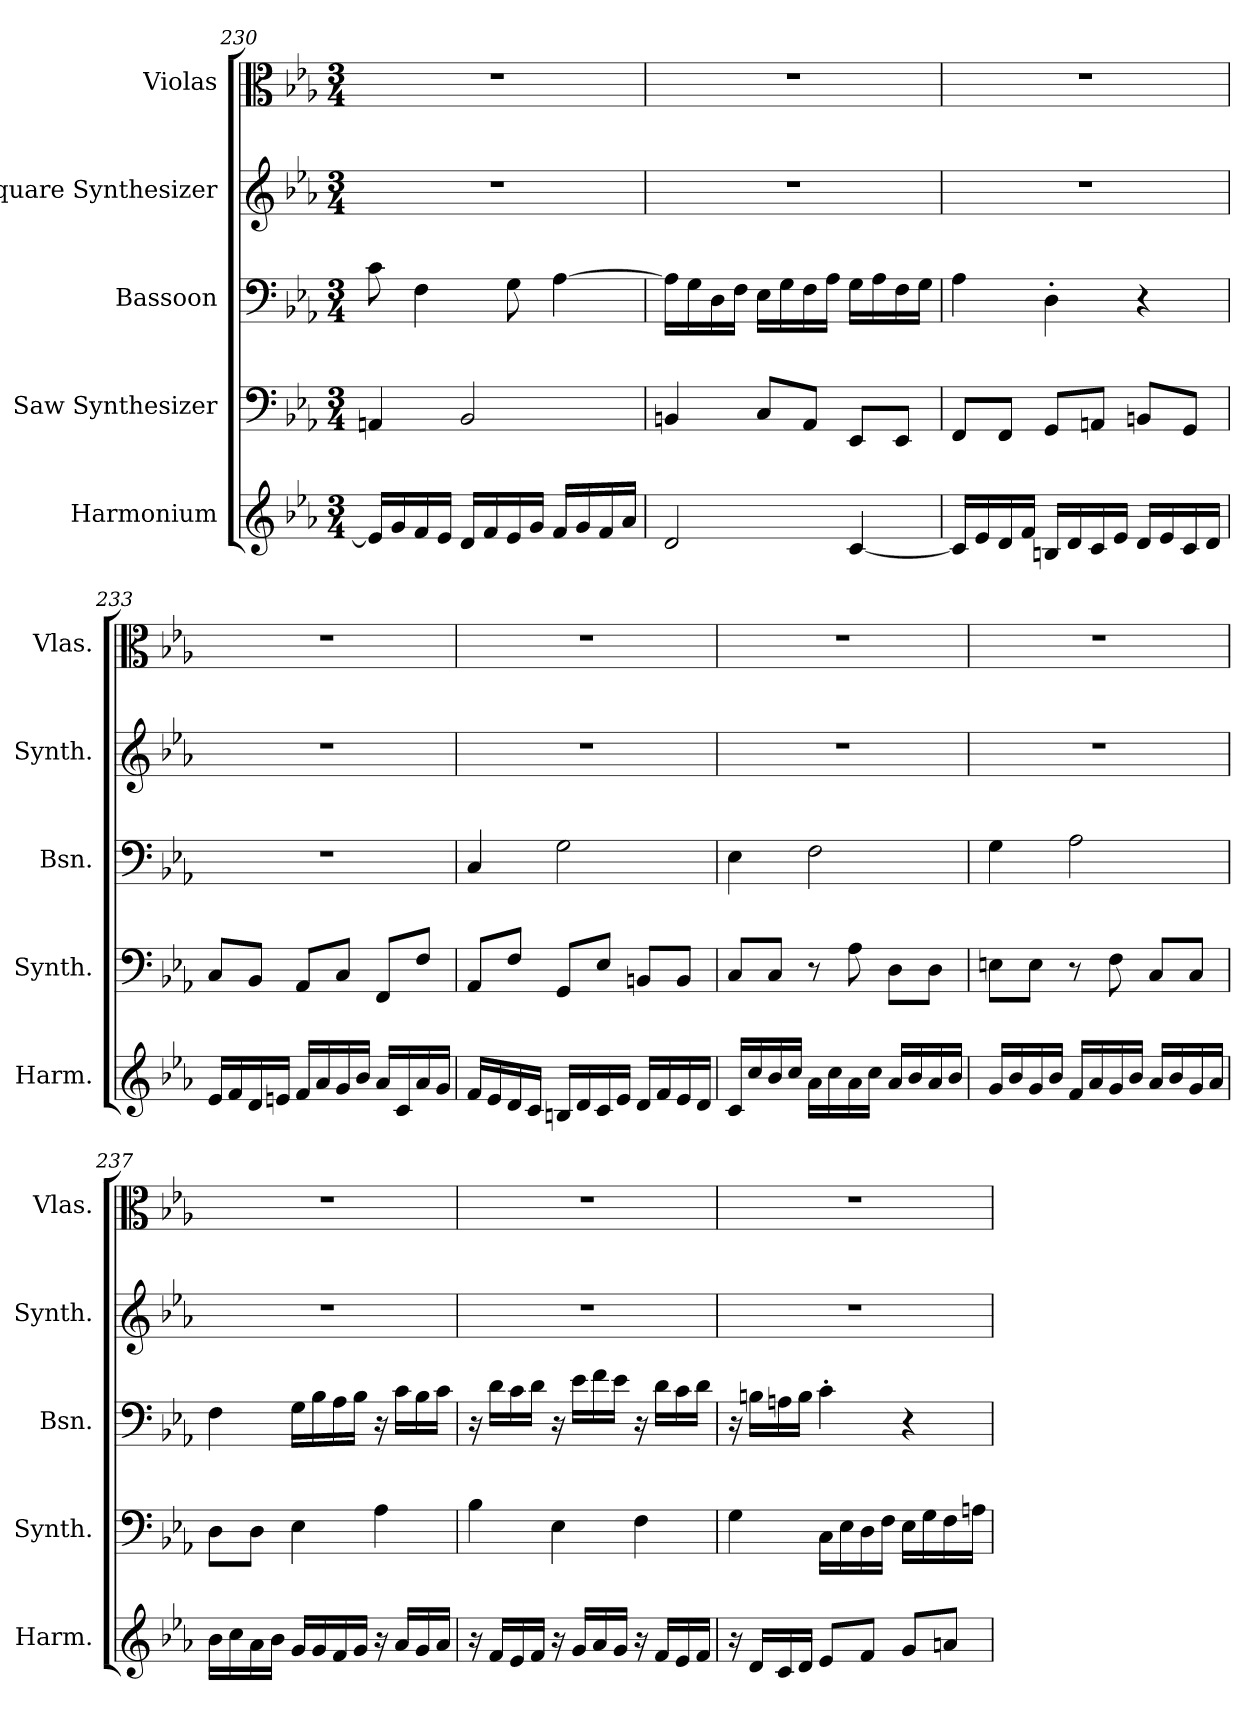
**kern	**kern	**kern	**kern	**kern
*part5	*part4	*part3	*part2	*part1
*staff5	*staff4	*staff3	*staff2	*staff1
*I"Harmonium	*I"Saw Synthesizer	*I"Bassoon	*I"Square Synthesizer	*I"Violas
*I'Harm.	*I'Synth.	*I'Bsn.	*I'Synth.	*I'Vlas.
*clefG2	*clefF4	*clefF4	*clefG2	*clefC3
*k[b-e-a-]	*k[b-e-a-]	*k[b-e-a-]	*k[b-e-a-]	*k[b-e-a-]
*M3/4	*M3/4	*M3/4	*M3/4	*M3/4
=230	=230	=230	=230	=230
16e-/LL]	4AAn/	8c\	2.r	2.r
16g/	.	.	.	.
16f/	.	4F\	.	.
16e-/JJ	.	.	.	.
16d/LL	2BB-/	.	.	.
16f/	.	.	.	.
16e-/	.	8G\	.	.
16g/JJ	.	.	.	.
16f/LL	.	[4A-\	.	.
16g/	.	.	.	.
16f/	.	.	.	.
16a-/JJ	.	.	.	.
=231	=231	=231	=231	=231
2d/	4BBn/	16A-\LL]	2.r	2.r
.	.	16G\	.	.
.	.	16D\	.	.
.	.	16F\JJ	.	.
.	8C/L	16E-\LL	.	.
.	.	16G\	.	.
.	8AA-/J	16F\	.	.
.	.	16A-\JJ	.	.
[4c/	8EE-/L	16G\LL	.	.
.	.	16A-\	.	.
.	8EE-/J	16F\	.	.
.	.	16G\JJ	.	.
!!LO:PB:g=z
=232	=232	=232	=232	=232
16c/LL]	8FF/L	4A-\	2.r	2.r
16e-/	.	.	.	.
16d/	8FF/J	.	.	.
16f/JJ	.	.	.	.
16Bn/LL	8GG/L	4D'\	.	.
16d/	.	.	.	.
16c/	8AAn/J	.	.	.
16e-/JJ	.	.	.	.
16d/LL	8BBn/L	4r	.	.
16e-/	.	.	.	.
16c/	8GG/J	.	.	.
16d/JJ	.	.	.	.
=233	=233	=233	=233	=233
16e-/LL	8C/L	2.r	2.r	2.r
16f/	.	.	.	.
16d/	8BB-/J	.	.	.
16en/JJ	.	.	.	.
16f/LL	8AA-/L	.	.	.
16a-/	.	.	.	.
16g/	8C/J	.	.	.
16b-/JJ	.	.	.	.
16a-/LL	8FF/L	.	.	.
16c/	.	.	.	.
16a-/	8F/J	.	.	.
16g/JJ	.	.	.	.
=234	=234	=234	=234	=234
16f/LL	8AA-/L	4C/	2.r	2.r
16e-/	.	.	.	.
16d/	8F/J	.	.	.
16c/JJ	.	.	.	.
16Bn/LL	8GG/L	2G\	.	.
16d/	.	.	.	.
16c/	8E-/J	.	.	.
16e-/JJ	.	.	.	.
16d/LL	8BBn/L	.	.	.
16f/	.	.	.	.
16e-/	8BB/J	.	.	.
16d/JJ	.	.	.	.
!!LO:LB:g=z
=235	=235	=235	=235	=235
16c/LL	8C/L	4E-\	2.r	2.r
16cc/	.	.	.	.
16b-/	8C/J	.	.	.
16cc/JJ	.	.	.	.
16a-\LL	8r	2F\	.	.
16cc\	.	.	.	.
16a-\	8A-\	.	.	.
16cc\JJ	.	.	.	.
16a-/LL	8D\L	.	.	.
16b-/	.	.	.	.
16a-/	8D\J	.	.	.
16b-/JJ	.	.	.	.
=236	=236	=236	=236	=236
16g/LL	8En\L	4G\	2.r	2.r
16b-/	.	.	.	.
16g/	8E\J	.	.	.
16b-/JJ	.	.	.	.
16f/LL	8r	2A-\	.	.
16a-/	.	.	.	.
16g/	8F\	.	.	.
16b-/JJ	.	.	.	.
16a-/LL	8C/L	.	.	.
16b-/	.	.	.	.
16g/	8C/J	.	.	.
16a-/JJ	.	.	.	.
=237	=237	=237	=237	=237
16b-\LL	8D\L	4F\	2.r	2.r
16cc\	.	.	.	.
16a-\	8D\J	.	.	.
16b-\JJ	.	.	.	.
16g/LL	4E-\	16G\LL	.	.
16g/	.	16B-\	.	.
16f/	.	16A-\	.	.
16g/JJ	.	16B-\JJ	.	.
16r	4A-\	16r	.	.
16a-/LL	.	16c\LL	.	.
16g/	.	16B-\	.	.
16a-/JJ	.	16c\JJ	.	.
!!LO:PB:g=z
=238	=238	=238	=238	=238
16r	4B-\	16r	2.r	2.r
16f/LL	.	16d\LL	.	.
16e-/	.	16c\	.	.
16f/JJ	.	16d\JJ	.	.
16r	4E-\	16r	.	.
16g/LL	.	16e-\LL	.	.
16a-/	.	16f\	.	.
16g/JJ	.	16e-\JJ	.	.
16r	4F\	16r	.	.
16f/LL	.	16d\LL	.	.
16e-/	.	16c\	.	.
16f/JJ	.	16d\JJ	.	.
=239	=239	=239	=239	=239
16r	4G\	16r	2.r	2.r
16d/LL	.	16Bn\LL	.	.
16c/	.	16An\	.	.
16d/JJ	.	16B\JJ	.	.
8e-/L	16C\LL	4c'\	.	.
.	16E-\	.	.	.
8f/J	16D\	.	.	.
.	16F\JJ	.	.	.
8g/L	16E-\LL	4r	.	.
.	16G\	.	.	.
8an/J	16F\	.	.	.
.	16An\JJ	.	.	.
=	=	=	=	=
*-	*-	*-	*-	*-
